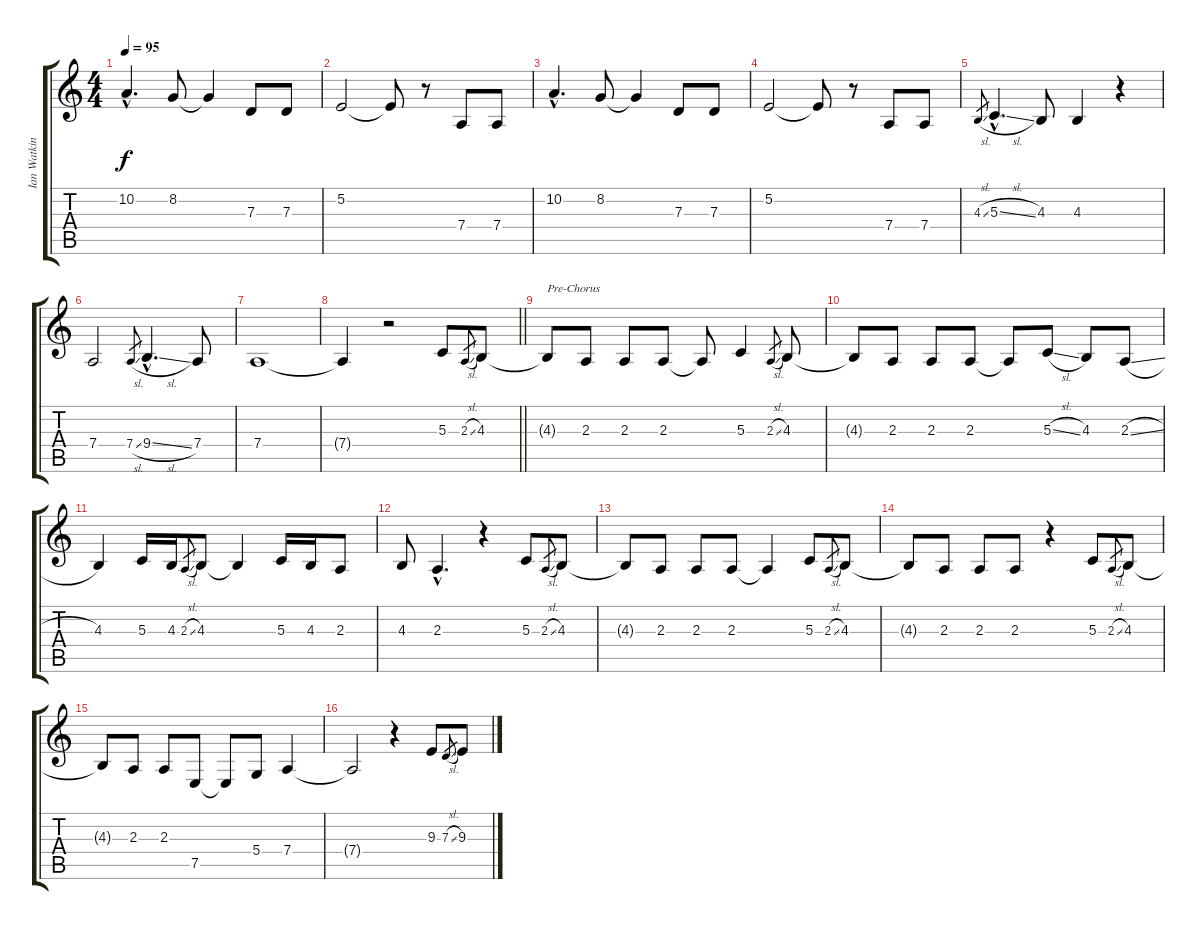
\track ("Ian Watkins | Vocals" "Ian Watkin") {instrument flute}
\staff {score tabs}
\tuning (E4 B3 G3 D3 A2 D2) {hide}
\ts (4 4)
\tempo 95
\clef g2
\ks c
10.2{hac}.4{d dy f} 8.2.8 8.2{t}.4 7.3.8 7.3.8 |
5.2.2 5.2{t}.8 r.8 7.4.8 7.4.8 |
10.2{hac}.4{d} 8.2.8 8.2{t}.4 7.3.8 7.3.8 |
5.2.2 5.2{t}.8 r.8 7.4.8 7.4.8 |
4.3{sl}.8{gr} 5.3{sl hac}.4{d} 4.3.8 4.3.4 r.4 |
7.4.2 7.4{sl}.8{gr} 9.4{sl hac}.4{d} 7.4.8 |
7.4.1 |
\barLineRight lightlight
7.4{t}.4 r.2 5.3.8 2.3{sl}.8{gr} 4.3.8 |
4.3{t}.8{txt "Pre-Chorus"} 2.3.8 2.3.8 2.3.8 2.3{t}.8 5.3.4 2.3{sl}.8{gr} 4.3.8 |
4.3{t}.8 2.3.8 2.3.8 2.3.8 2.3{t}.8 5.3{sl}.8 4.3.8 2.3{sl}.8 |
4.3.4 5.3.16 4.3.16 2.3{sl}.8{gr} 4.3.8 4.3{t}.4 5.3.16 4.3.16 2.3.8 |
4.3.8 2.3{hac}.4{d} r.4 5.3.8 2.3{sl}.8{gr} 4.3.8 |
4.3{t}.8 2.3.8 2.3.8 2.3.8 2.3{t}.4 5.3.8 2.3{sl}.8{gr} 4.3.8 |
4.3{t}.8 2.3.8 2.3.8 2.3.8 r.4 5.3.8 2.3{sl}.8{gr} 4.3.8 |
4.3{t}.8 2.3.8 2.3.8 7.5.8 7.5{t}.8 5.4.8 7.4.4 |
7.4{t}.2 r.4 9.3.8 7.3{sl}.8{gr} 9.3.8
